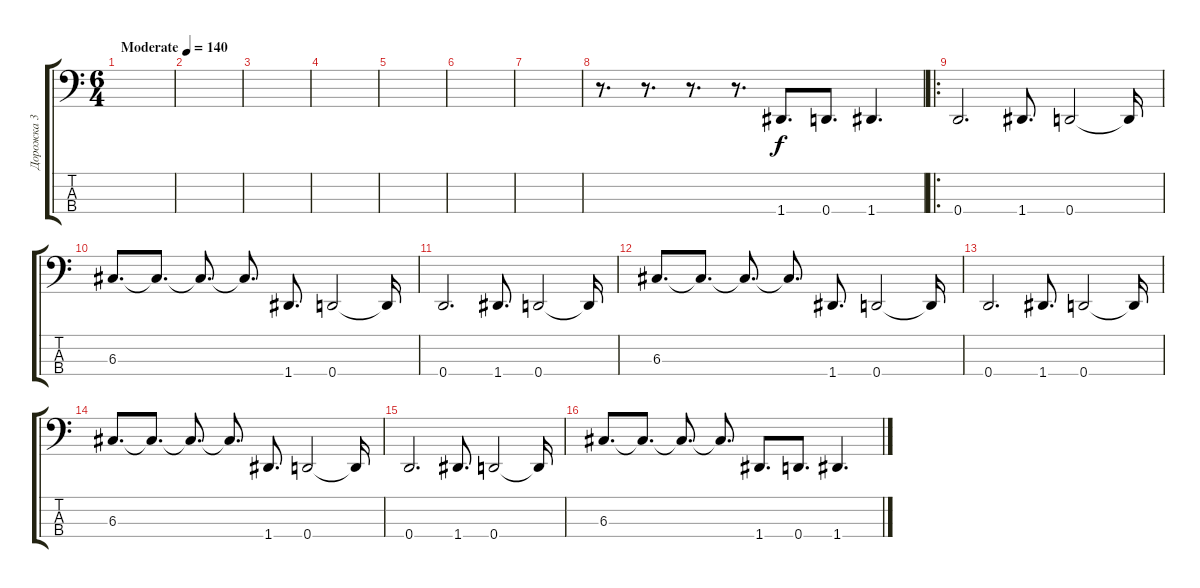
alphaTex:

\track ("Дорожка 3" "Дорожка 3") {instrument electricbassfinger}
\staff {score tabs}
\tuning (F2 C2 G1 D1) {hide}
\ts (6 4)
\tempo (140 "Moderate")
\clef f4
\ks c
|
|
|
|
|
|
|
r.8{d} r.8{d} r.8{d} r.8{d} 1.4.8{d} 0.4.8{d} 1.4.4{d} |
\ro
0.4.2{d} 1.4.8{d} 0.4.2 0.4{t}.16 |
6.3.8{d} 6.3{t}.8{d} 6.3{t}.8{d} 6.3{t}.8{d} 1.4.8{d} 0.4.2 0.4{t}.16 |
0.4.2{d} 1.4.8{d} 0.4.2 0.4{t}.16 |
6.3.8{d} 6.3{t}.8{d} 6.3{t}.8{d} 6.3{t}.8{d} 1.4.8{d} 0.4.2 0.4{t}.16 |
0.4.2{d} 1.4.8{d} 0.4.2 0.4{t}.16 |
6.3.8{d} 6.3{t}.8{d} 6.3{t}.8{d} 6.3{t}.8{d} 1.4.8{d} 0.4.2 0.4{t}.16 |
0.4.2{d} 1.4.8{d} 0.4.2 0.4{t}.16 |
6.3.8{d} 6.3{t}.8{d} 6.3{t}.8{d} 6.3{t}.8{d} 1.4.8{d} 0.4.8{d} 1.4.4{d}
